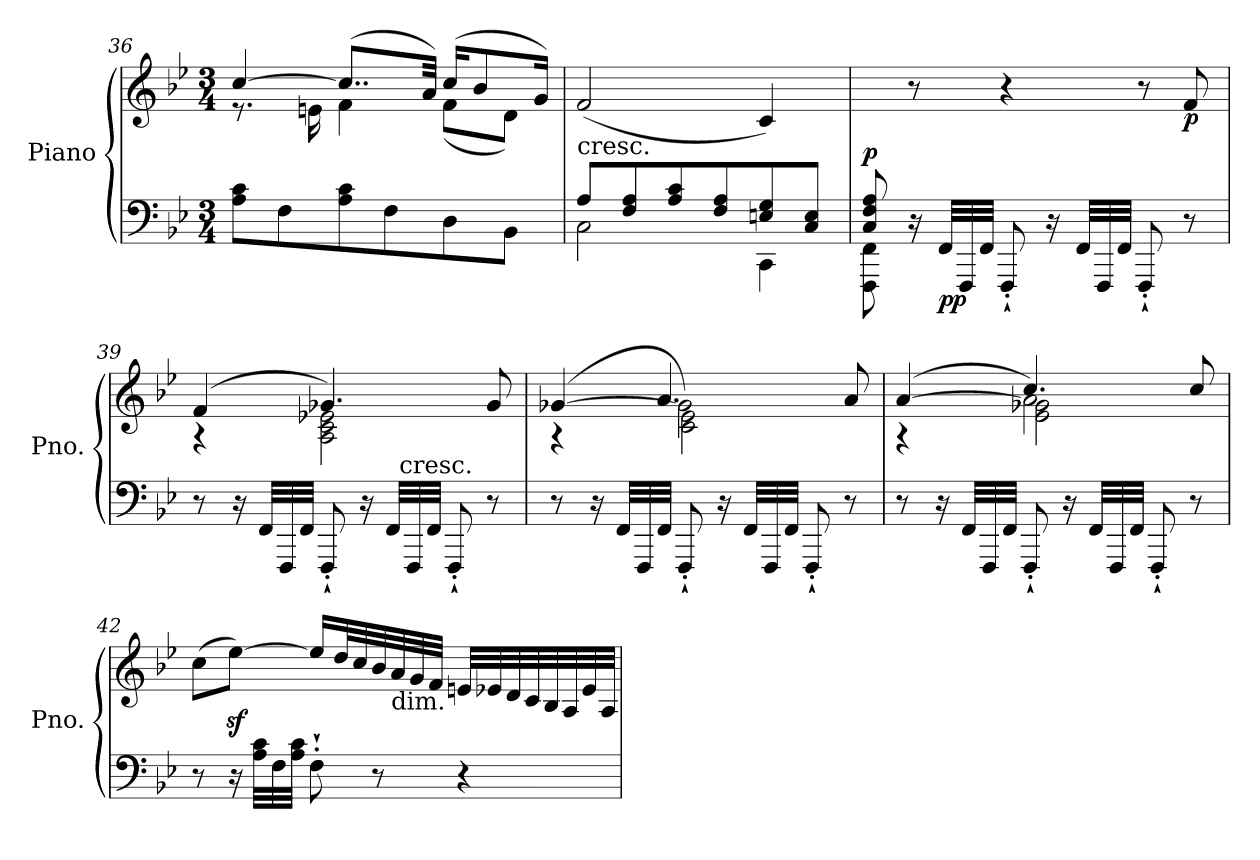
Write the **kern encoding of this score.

**kern	**kern	**dynam
*part1	*part1	*part1
*staff2	*staff1	*staff1/2
*I"Piano	*	*
*I'Pno.	*	*
*clefF4	*clefG2	*
*k[b-e-]	*k[b-e-]	*
*B-:	*B-:	*
*M3/4	*M3/4	*
=36	=36	=36
*	*^	*
8A\ 8c\L	[4cc/	8.re	.
8F\	.	.	.
.	.	16en\	.
8A\ 8c\	(8..cc/L]	4f\	.
8F\	.	.	.
.	32a/Jkk)	.	.
8D\	(16cc/KL	(8f\L	.
.	8b-/	.	.
8BB-\J	.	8d\J)	.
.	16g/Jk)	.	.
*	*v	*v	*
=37	=37	=37
*^	*	*
!	!	!LO:TX:b:t=cresc.	!
8A/L	2C\	(2f/	.
8F/ 8A/	.	.	.
8A/ 8c/	.	.	.
8F/ 8A/	.	.	.
8En/ 8G/	4CC\	4c/)	.
8C/ 8E/J	.	.	.
!!LO:LB:g=z
=38	=38	=38	=38
!	!	!	!LO:DY:a=2
8C/ 8F/ 8A/	8FFF\ 8FF\	8ryy	p
2ryy	16r	8r	.
*	*Xtuplet	*	*
!	!	!	!LO:DY:b=2
.	48FF/LLL	.	pp
.	48FFF/	.	.
.	48FF/JJJ	.	.
.	8FFF`'/	4r	.
.	16r	.	.
.	48FF/LLL	.	.
.	48FFF/	.	.
.	48FF/JJJ	.	.
.	8FFF`'/	8r	.
!	!	!	!LO:DY:b
8ryy	8r	8f/	p
*v	*v	*	*
=39	=39	=39
*	*^	*
8r	(4f/	4rA	.
16r	.	.	.
48FF/LLL	.	.	.
48FFF/	.	.	.
48FF/JJJ	.	.	.
8FFF`'/	4.g-X/)	2A\ 2c\ 2e-X\	.
16r	.	.	.
48FF/LLL	.	.	.
!LO:TX:a:t=cresc.	!	!	!
48FFF/	.	.	.
48FF/JJJ	.	.	.
8FFF`'/	.	.	.
8r	8g-/	.	.
=40	=40	=40	=40
*	*	*^	*
8r	([4g-X/	4rA	4ryy	.
16r	.	.	.	.
48FF/LLL	.	.	.	.
48FFF/	.	.	.	.
48FF/JJJ	.	.	.	.
8FFF`'/	2g-\])	2c\ 2e-\	4.a/	.
16r	.	.	.	.
48FF/LLL	.	.	.	.
48FFF/	.	.	.	.
48FF/JJJ	.	.	.	.
8FFF`'/	.	.	.	.
8r	.	.	8a/	.
!!LO:LB:g=z	!!	!!
=41	=41	=41	=41	=41
8r	([4a/	4rA	4ryy	.
16r	.	.	.	.
48FF/LLL	.	.	.	.
48FFF/	.	.	.	.
48FF/JJJ	.	.	.	.
8FFF`'/	2a\])	2e-\ 2g-X\	4.cc/	.
16r	.	.	.	.
48FF/LLL	.	.	.	.
48FFF/	.	.	.	.
48FF/JJJ	.	.	.	.
8FFF`'/	.	.	.	.
8r	.	.	8cc/	.
*	*v	*v	*v	*
=42	=42	=42
8r	(8cc\L	.
16r	[8ee-z<\J)	.
48A\ 48c\LLL	.	.
48F\	.	.
48A\ 48c\JJJ	.	.
8F`'\	16ee-/LL]	.
.	32dd/L	.
.	32cc/	.
8r	32b-/	.
!	!LO:TX:b:t=dim.	!
.	32a/	.
.	32g/	.
.	32f/JJJ	.
4r	32en/LLL	.
.	32e-X/	.
.	32d/	.
.	32c/	.
.	32B-/	.
.	32A/	.
.	32e-/	.
.	32A/JJJ	.
=	=	=
*-	*-	*-
